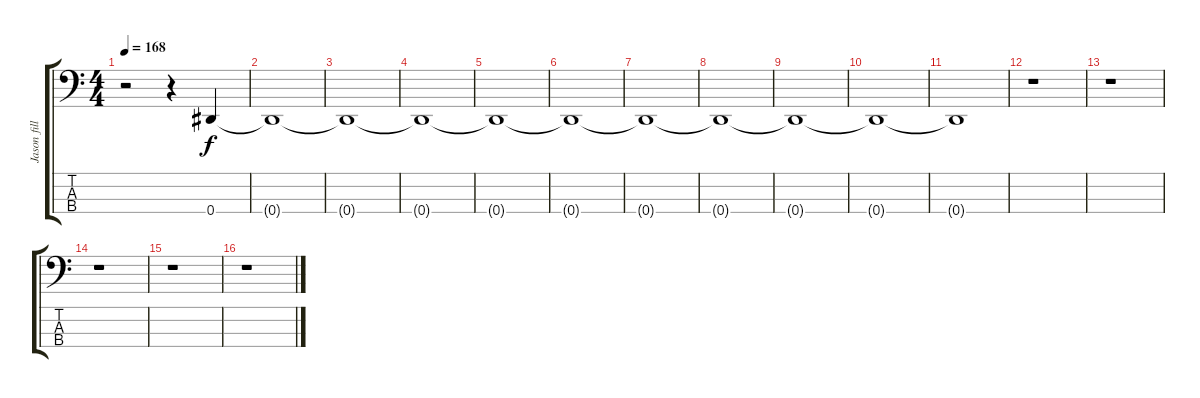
\track ("Jason fills" "Jason fill") {instrument electricbassfinger}
\staff {score tabs}
\tuning (Gb2 Db2 Ab1 Eb1) {hide}
\ts (4 4)
\tempo 168
\clef f4
\ks c
r.2{dy f instrument electricbassfinger} r.4 0.4.4 |
0.4{t}.1 |
0.4{t}.1 |
0.4{t}.1 |
0.4{t}.1 |
0.4{t}.1 |
0.4{t}.1 |
0.4{t}.1 |
0.4{t}.1 |
0.4{t}.1 |
0.4{t}.1 |
r.1 |
r.1 |
r.1 |
r.1 |
r.1
